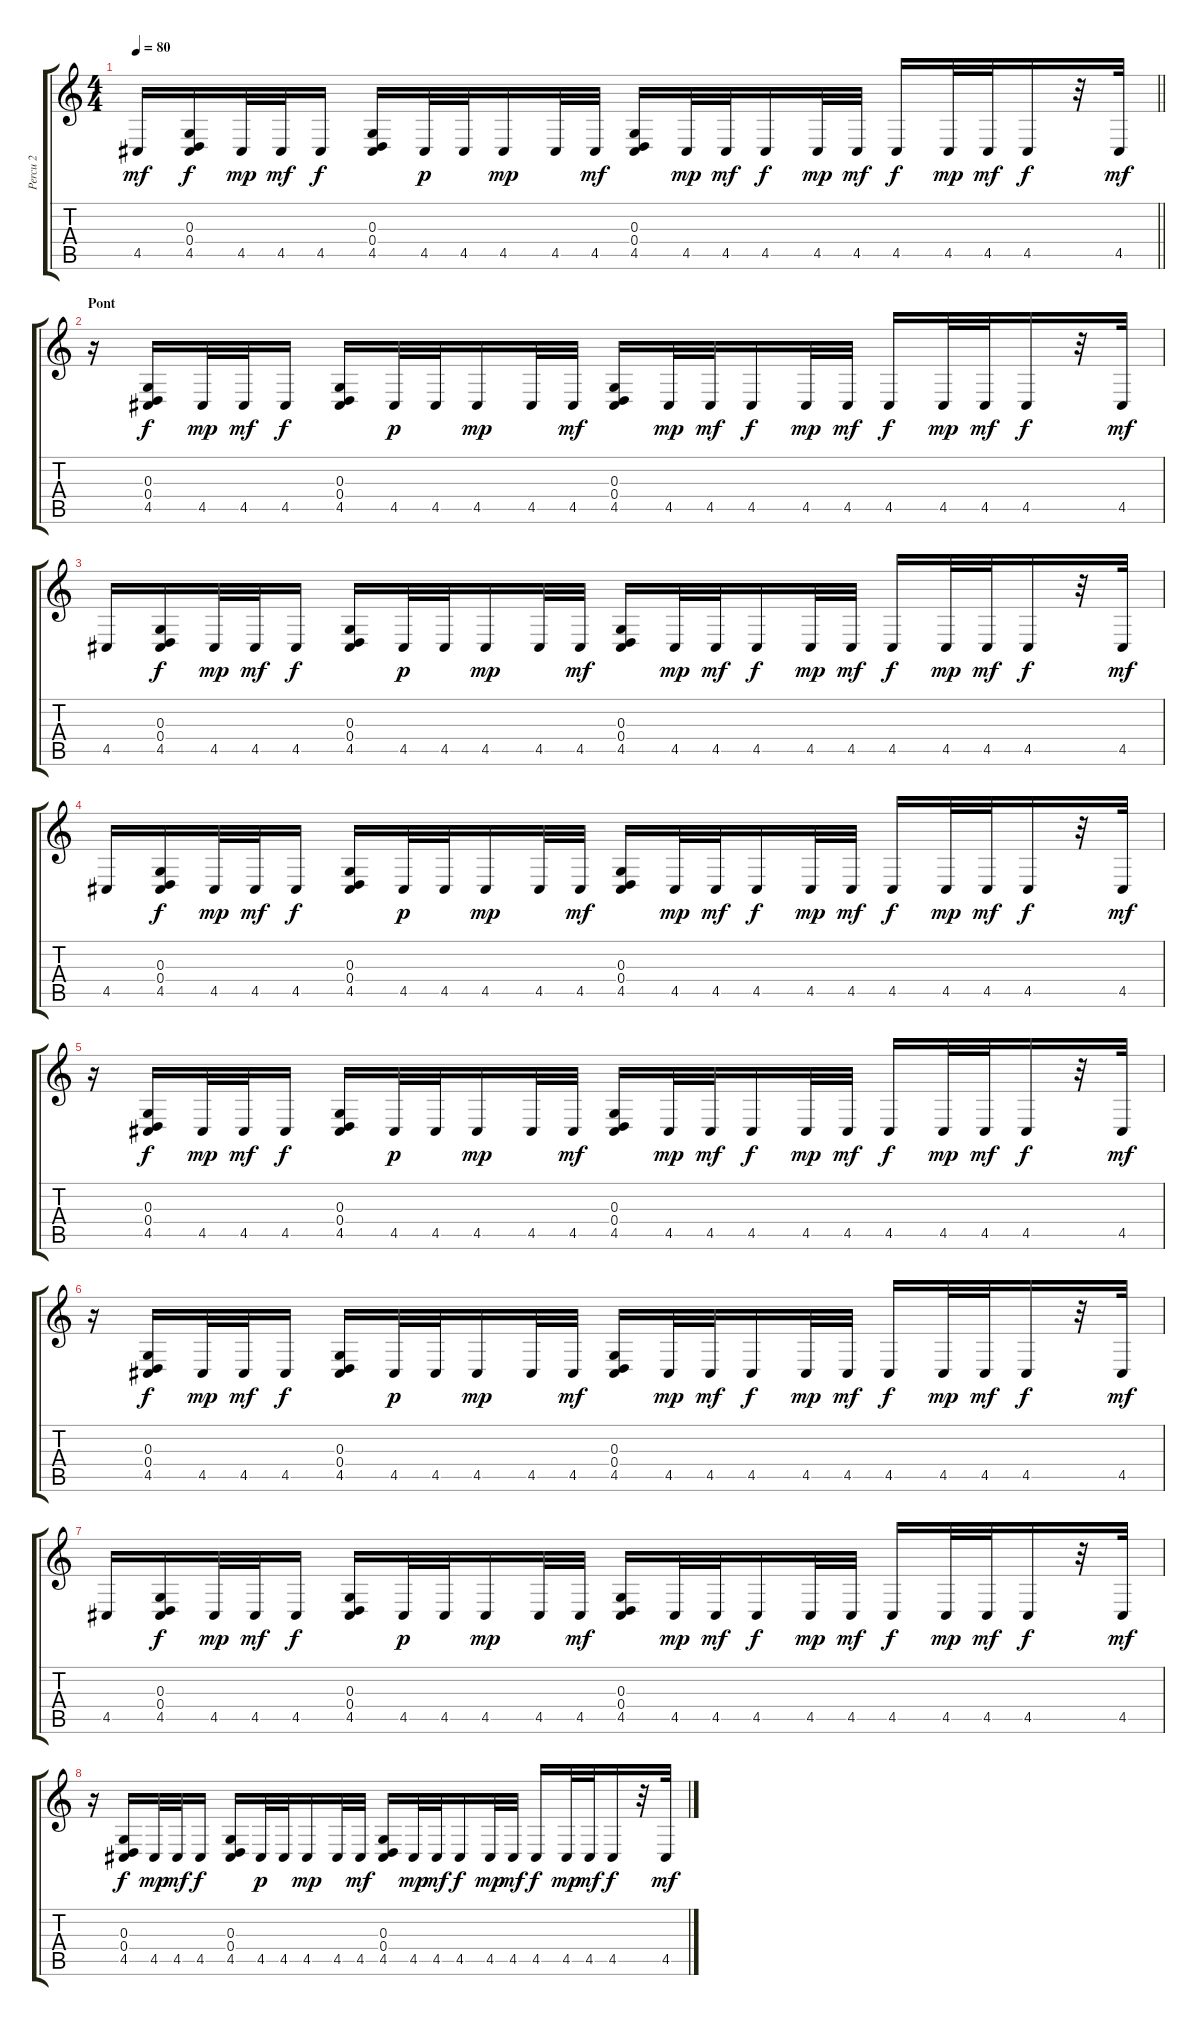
\track ("Percu 2" "Percu 2") {instrument woodblock}
\staff {score tabs}
\tuning (E4 B3 G3 D3 A2 E2) {hide}
\ts (4 4)
\tempo 80
\clef g2
\barLineRight lightlight
\ks c
4.5.16{dy mf} (0.3 0.4 4.5).16{dy f} 4.5.32{dy mp} 4.5.32{dy mf} 4.5.16{dy f} (0.3 0.4 4.5).16 4.5.32{dy p} 4.5.32 4.5.16{dy mp} 4.5.32 4.5.32{dy mf} (0.3 0.4 4.5).16 4.5.32{dy mp} 4.5.32{dy mf} 4.5.16{dy f} 4.5.32{dy mp} 4.5.32{dy mf} 4.5.16{dy f} 4.5.32{dy mp} 4.5.32{dy mf} 4.5.16{dy f} r.32 4.5.32{dy mf} |
\section ("" "Pont")
r.16 (0.3 0.4 4.5).16{dy f} 4.5.32{dy mp} 4.5.32{dy mf} 4.5.16{dy f} (0.3 0.4 4.5).16 4.5.32{dy p} 4.5.32 4.5.16{dy mp} 4.5.32 4.5.32{dy mf} (0.3 0.4 4.5).16 4.5.32{dy mp} 4.5.32{dy mf} 4.5.16{dy f} 4.5.32{dy mp} 4.5.32{dy mf} 4.5.16{dy f} 4.5.32{dy mp} 4.5.32{dy mf} 4.5.16{dy f} r.32 4.5.32{dy mf} |
4.5.16 (0.3 0.4 4.5).16{dy f} 4.5.32{dy mp} 4.5.32{dy mf} 4.5.16{dy f} (0.3 0.4 4.5).16 4.5.32{dy p} 4.5.32 4.5.16{dy mp} 4.5.32 4.5.32{dy mf} (0.3 0.4 4.5).16 4.5.32{dy mp} 4.5.32{dy mf} 4.5.16{dy f} 4.5.32{dy mp} 4.5.32{dy mf} 4.5.16{dy f} 4.5.32{dy mp} 4.5.32{dy mf} 4.5.16{dy f} r.32 4.5.32{dy mf} |
4.5.16 (0.3 0.4 4.5).16{dy f} 4.5.32{dy mp} 4.5.32{dy mf} 4.5.16{dy f} (0.3 0.4 4.5).16 4.5.32{dy p} 4.5.32 4.5.16{dy mp} 4.5.32 4.5.32{dy mf} (0.3 0.4 4.5).16 4.5.32{dy mp} 4.5.32{dy mf} 4.5.16{dy f} 4.5.32{dy mp} 4.5.32{dy mf} 4.5.16{dy f} 4.5.32{dy mp} 4.5.32{dy mf} 4.5.16{dy f} r.32 4.5.32{dy mf} |
r.16 (0.3 0.4 4.5).16{dy f} 4.5.32{dy mp} 4.5.32{dy mf} 4.5.16{dy f} (0.3 0.4 4.5).16 4.5.32{dy p} 4.5.32 4.5.16{dy mp} 4.5.32 4.5.32{dy mf} (0.3 0.4 4.5).16 4.5.32{dy mp} 4.5.32{dy mf} 4.5.16{dy f} 4.5.32{dy mp} 4.5.32{dy mf} 4.5.16{dy f} 4.5.32{dy mp} 4.5.32{dy mf} 4.5.16{dy f} r.32 4.5.32{dy mf} |
r.16 (0.3 0.4 4.5).16{dy f} 4.5.32{dy mp} 4.5.32{dy mf} 4.5.16{dy f} (0.3 0.4 4.5).16 4.5.32{dy p} 4.5.32 4.5.16{dy mp} 4.5.32 4.5.32{dy mf} (0.3 0.4 4.5).16 4.5.32{dy mp} 4.5.32{dy mf} 4.5.16{dy f} 4.5.32{dy mp} 4.5.32{dy mf} 4.5.16{dy f} 4.5.32{dy mp} 4.5.32{dy mf} 4.5.16{dy f} r.32 4.5.32{dy mf} |
4.5.16 (0.3 0.4 4.5).16{dy f} 4.5.32{dy mp} 4.5.32{dy mf} 4.5.16{dy f} (0.3 0.4 4.5).16 4.5.32{dy p} 4.5.32 4.5.16{dy mp} 4.5.32 4.5.32{dy mf} (0.3 0.4 4.5).16 4.5.32{dy mp} 4.5.32{dy mf} 4.5.16{dy f} 4.5.32{dy mp} 4.5.32{dy mf} 4.5.16{dy f} 4.5.32{dy mp} 4.5.32{dy mf} 4.5.16{dy f} r.32 4.5.32{dy mf} |
r.16 (0.3 0.4 4.5).16{dy f} 4.5.32{dy mp} 4.5.32{dy mf} 4.5.16{dy f} (0.3 0.4 4.5).16 4.5.32{dy p} 4.5.32 4.5.16{dy mp} 4.5.32 4.5.32{dy mf} (0.3 0.4 4.5).16 4.5.32{dy mp} 4.5.32{dy mf} 4.5.16{dy f} 4.5.32{dy mp} 4.5.32{dy mf} 4.5.16{dy f} 4.5.32{dy mp} 4.5.32{dy mf} 4.5.16{dy f} r.32 4.5.32{dy mf}
